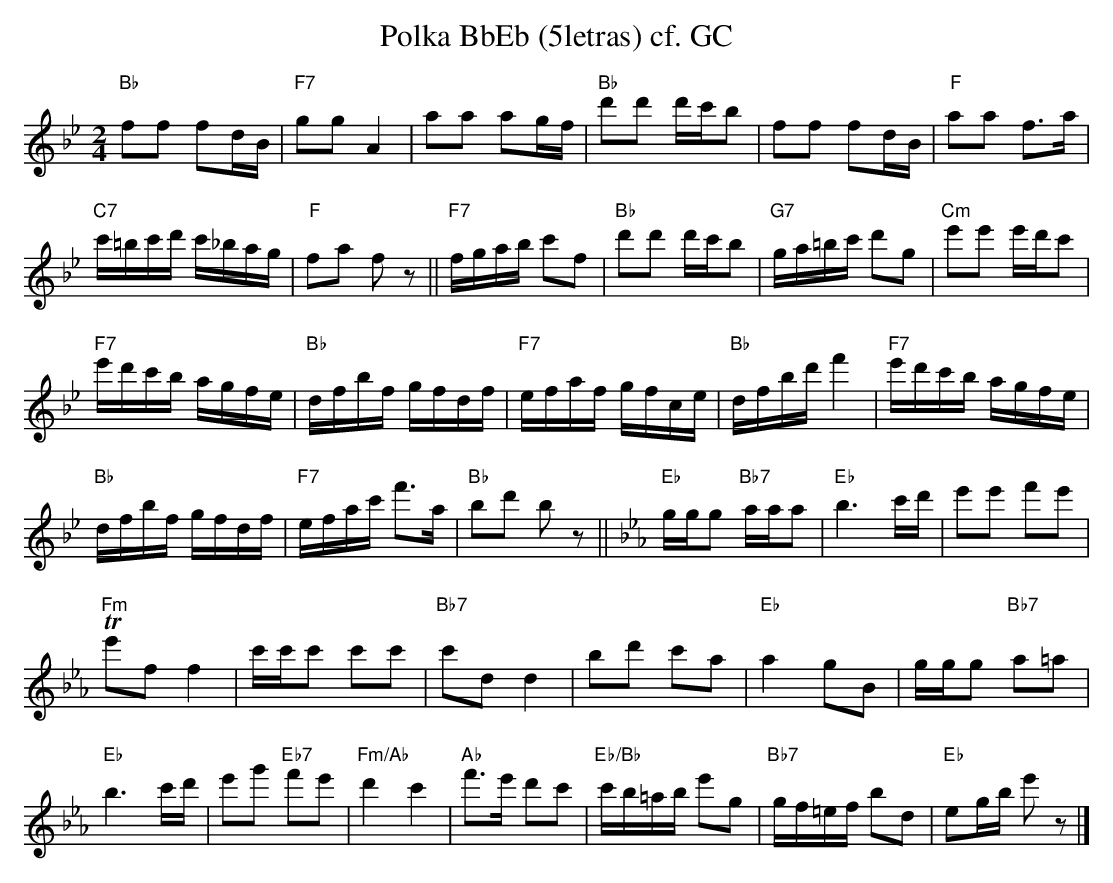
X:1
T:Polka BbEb (5letras) cf. GC
M:2/4
L:1/16
K:Bbmaj%%MIDI gchordon
"Bb"f2f2 f2dB | "F7"g2g2A4 | a2a2 a2gf | "Bb"d'2d'2 d'c'b2 | f2f2 f2dB | "F"a2a2 f3a |
"C7"c'=bc'd' c'_bag | "F"f2a2 f2z2 || "F7"fgab c'2f2 | "Bb"d'2d'2 d'c'b2 | "G7"ga=bc' d'2g2 | "Cm"e'2e'2 e'd'c'2 |
"F7"e'd'c'b agfe | "Bb"dfbf gfdf | "F7"efaf gfce | "Bb"dfbd' f'4 | "F7"e'd'c'b agfe |
"Bb"dfbf gfdf | "F7"efac' f'3a | "Bb"b2d'2 b2z2 || [K:Ebmaj] "Eb"ggg2 "Bb7"aaa2 | "Eb"b6c'd' | e'2e'2 f'2e'2 |
"Fm"Te'2f2f4 | c'c'c'2 c'2c'2 | "Bb7"c'2d2d4 | b2d'2 c'2a2 | "Eb"a4 g2B2 | ggg2 "Bb7"a2=a2 |
"Eb"b6c'd' | e'2g'2 "Eb7"f'2e'2 | "Fm/Ab"d'4c'4 | "Ab"f'3e' d'2c'2 | "Eb/Bb"c'b=ab e'2g2 | "Bb7"gf=ef b2d2 | "Eb"e2gb e'2z2 |]
